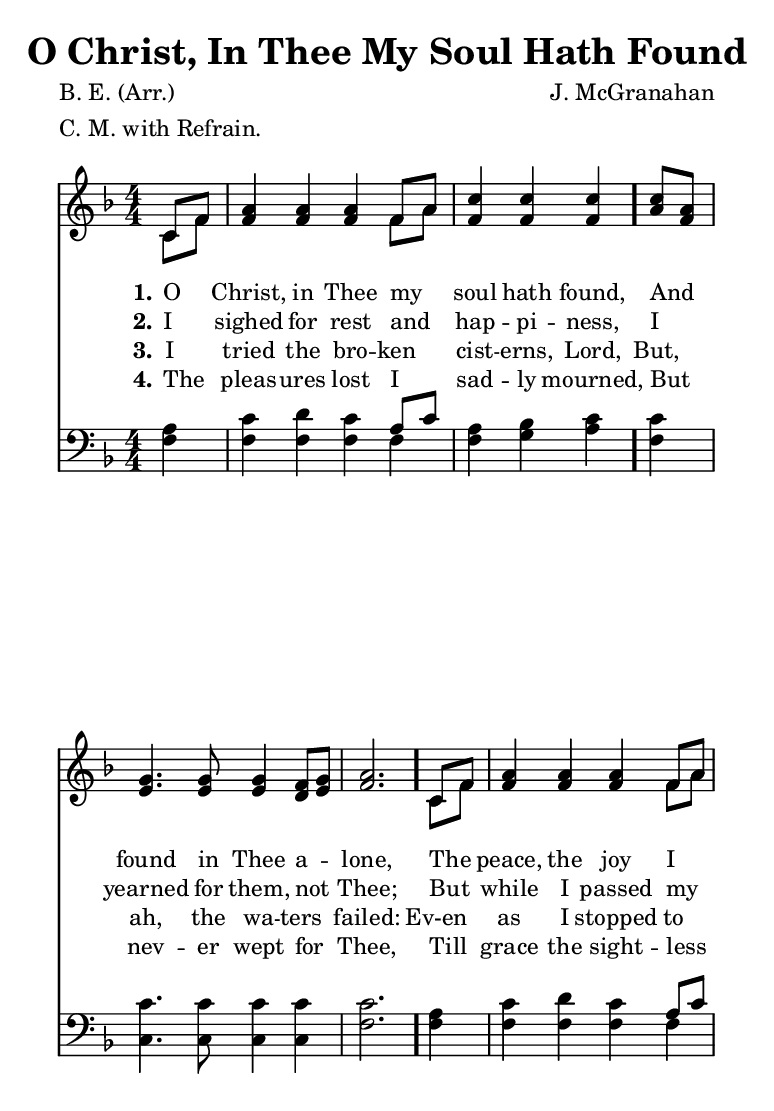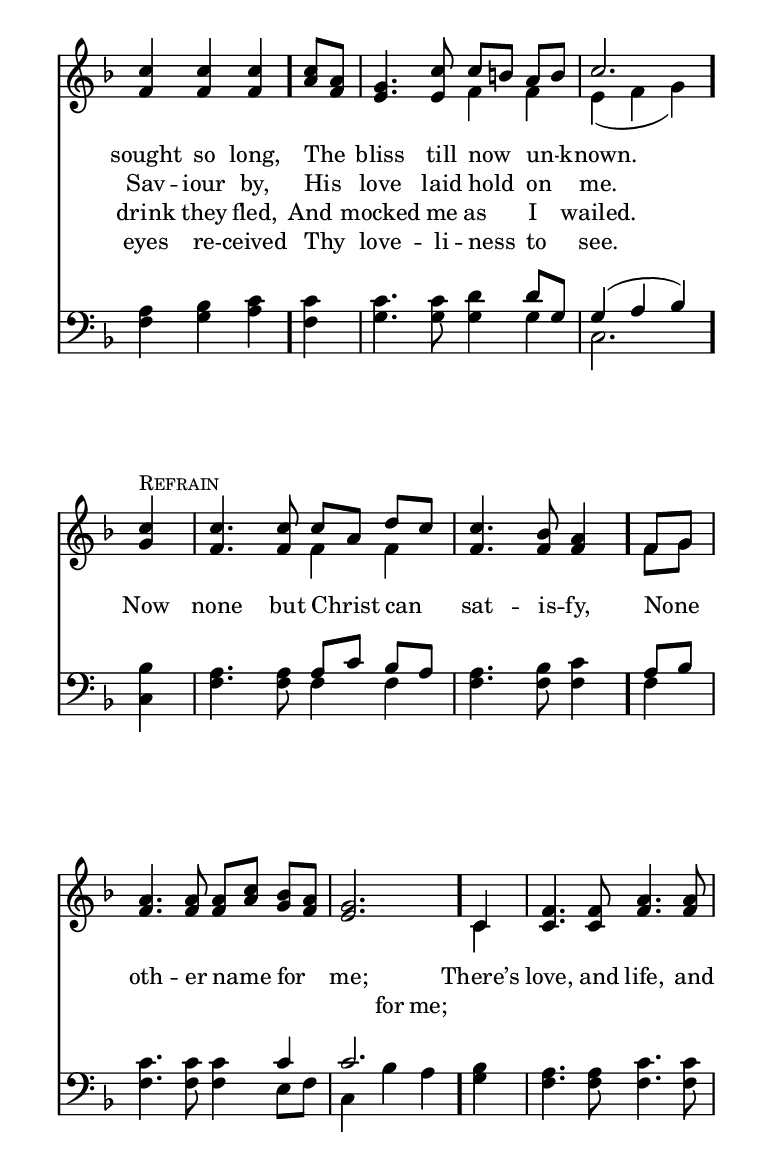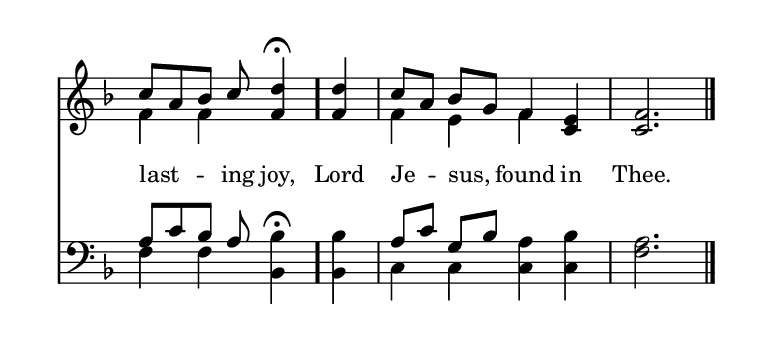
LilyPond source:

\include "common/global.ily"
\paper {
  \include "common/paper.ily"
  %ragged-bottom = ##t
  %ragged-last-bottom = ##t
  %systems-per-page = ##f
  %page-count = ##f
}

\header{
  hymnnumber = "106"
  title = "O Christ, In Thee My Soul Hath Found"
  tunename = ""
  meter = "C. M. with Refrain."
  poet = "B. E. (Arr.)"
  composer = "J. McGranahan"
  %copyright = ""
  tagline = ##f
}

% for fermata in MIDI
ta = { \tempo 4=80 }
tb = { \tempo 4=32 }

patternAA = { }

global = {
  \include "common/overrides.ily"
  \override Staff.TimeSignature.style = #'numbered
  \time 4/4
  \override Score.MetronomeMark #'transparent = ##t % hide all fermata changes too
  \ta
  \key f \major
  \partial 4
  \autoBeamOff
}

notesSoprano = {
\global
\relative c' {

  c8[ f8] | a4 a4 a4 f8[ a8] | c4 c4 c4
  c8[ a8] | g4. g8 g4 f8[ g8] | a2.
  c,8[ f8] | a4 a4 a4 f8[ a8] | c4 c4 c4
  c8[ a8] | g4. c8 c8[ b!8] a8[ b8] | c2.

  << s^\markup { \small \caps "Refrain" }
  { c4 | c4. c8 c8[ a8] d8[ c8] | c4. bes8 a4 } >>
  f8[ g8] | a4. a8 a8[ c8] bes8[ a8] | g2.
  c,4 | f4. f8 a4. a8 | c8[ a8 bes8] c8 \tb d4 \fermata \ta
  d4 | c8[ a8] bes8[ g8] f4 e4 | f2.

  \bar "|."

}
}

notesAlto = {
\global
\relative e' {

  c8[ f8] | f4 f4 f4 f8[ a8] | f4 f4 f4
  a8[ f8] | e4. e8 e4 d8[ e8] | f2.
  c8[ f8] | f4 f4 f4 f8[ a8] | f4 f4 f4
  a8[ f8] | e4. e8 f4 f4 | e4( f4 g4)

  g4 | f4. f8 f4 f4 | f4. f8 f4
  f8[ g8] | f4. f8 f8[ a8] g8[ f8] | e2.
  c4 | c4. c8 f4. f8 | f4 f4 f4
  f4 | f4 e4 f4 c4 | c2.

}
}

notesTenor = {
\global
\relative a {

  a4 | c4 d4 c4 a8[ c8] | a4 bes4 c4
  c4 | c4. c8 c4 c4 | c2.
  a4 | c4 d4 c4 a8[ c8] | a4 bes4 c4
  c4 | c4. c8 d4 d8[ g,8] | g4( a4 bes4)

  bes4 | a4. a8 a8[ c8] bes8[ a8] | a4. bes8 c4 
  a8[ bes8] | c4. c8 c4 c4 | c2.
  bes4 | a4. a8 c4. c8 | a8[ c8 bes8] a8 bes4
  bes4 | a8[ c8] g8[ bes8] a4 bes4 | a2.

}
}

notesBass = {
\global
\relative f {

  f4 | f4 f4 f4 f4 | f4 g4 a4
  f4 | c4. c8 c4 c4 | f2.
  f4 | f4 f4 f4 f4 | f4 g4 a4
  f4 | g4. g8 g4 g4 | c,2.

  c4 | f4. f8 f4 f4 | f4. f8 f4
  f4 | f4. f8 f4 e8[ f8] | c4 bes'4 a4
  g4 | f4. f8 f4. f8 | f4 f4 bes,4 \fermata
  bes4 | c4 c4 c4 c4 | f2.

}
}

Refrain = \lyricmode {

Now none but Christ can sat -- is -- fy, \bar "."
None oth -- er name for me; \bar "."
There’s love, and life, and last -- ing joy, \bar "."
Lord Je -- sus, found in Thee. \bar "."

}

wordsA = \lyricmode {
\set stanza = "1."

O Christ, in Thee my soul hath found, \bar "."
And found in Thee a -- lone, \bar "."
The peace, the joy I sought so long, \bar "."
The bliss till now un -- known. \bar "."

}

wordsB = \lyricmode {
\set stanza = "2."

I sighed for rest and hap -- pi -- ness,
I yearned for them, not Thee;
But while I passed my Sav -- iour by,
His love laid hold on me.

\Refrain

}

wordsC = \lyricmode {
\set stanza = "3."

I tried the bro -- ken cist -- erns, Lord,
But, ah, the wa -- ters failed:
Ev-en as I stopped to drink they fled,
And mocked me as I wailed.

}

wordsD = \lyricmode {
\set stanza = "4."

The pleas -- ures lost I sad -- ly mourned,
But nev -- er wept for Thee,
Till grace the sight -- less eyes re -- ceived
Thy love -- li -- ness to see.

}

underWords = \lyricmode {

{ \repeat unfold 41 { \skip 4 } }
\markup { \with-color #white { _ } } for me;

}

\score {
  \context ChoirStaff <<
    \context Staff = upper <<
      \set ChoirStaff.systemStartDelimiter = #'SystemStartBar
      \partcombine #'(2 . 9) \notesSoprano \notesAlto
      \context NullVoice = sopranos { \voiceOne << \notesSoprano >> }
      \context NullVoice = altos { \voiceTwo << \notesAlto >> }
      \context Lyrics = one   \lyricsto sopranos \wordsA
      \context Lyrics = two   \lyricsto sopranos \wordsB
      \context Lyrics = three \lyricsto sopranos \wordsC
      \context Lyrics = four  \lyricsto sopranos \wordsD
    >>
    \context Staff = men <<
      \clef bass
      \partcombine #'(2 . 9) \notesTenor \notesBass
      \context NullVoice = tenors { \voiceOne << \notesTenor >> }
      \context NullVoice = basses { \voiceTwo << \notesBass >> }
    >>
    \context Lyrics = three \lyricsto basses \underWords
  >>
  \layout {
    \include "common/layout.ily"
  }
  \midi{
    \include "common/midi.ily"
  }
}

\version "2.19.49"  % necessary for upgrading to future LilyPond versions.

% vi:set et ts=2 sw=2 ai nocindent syntax=lilypond:
